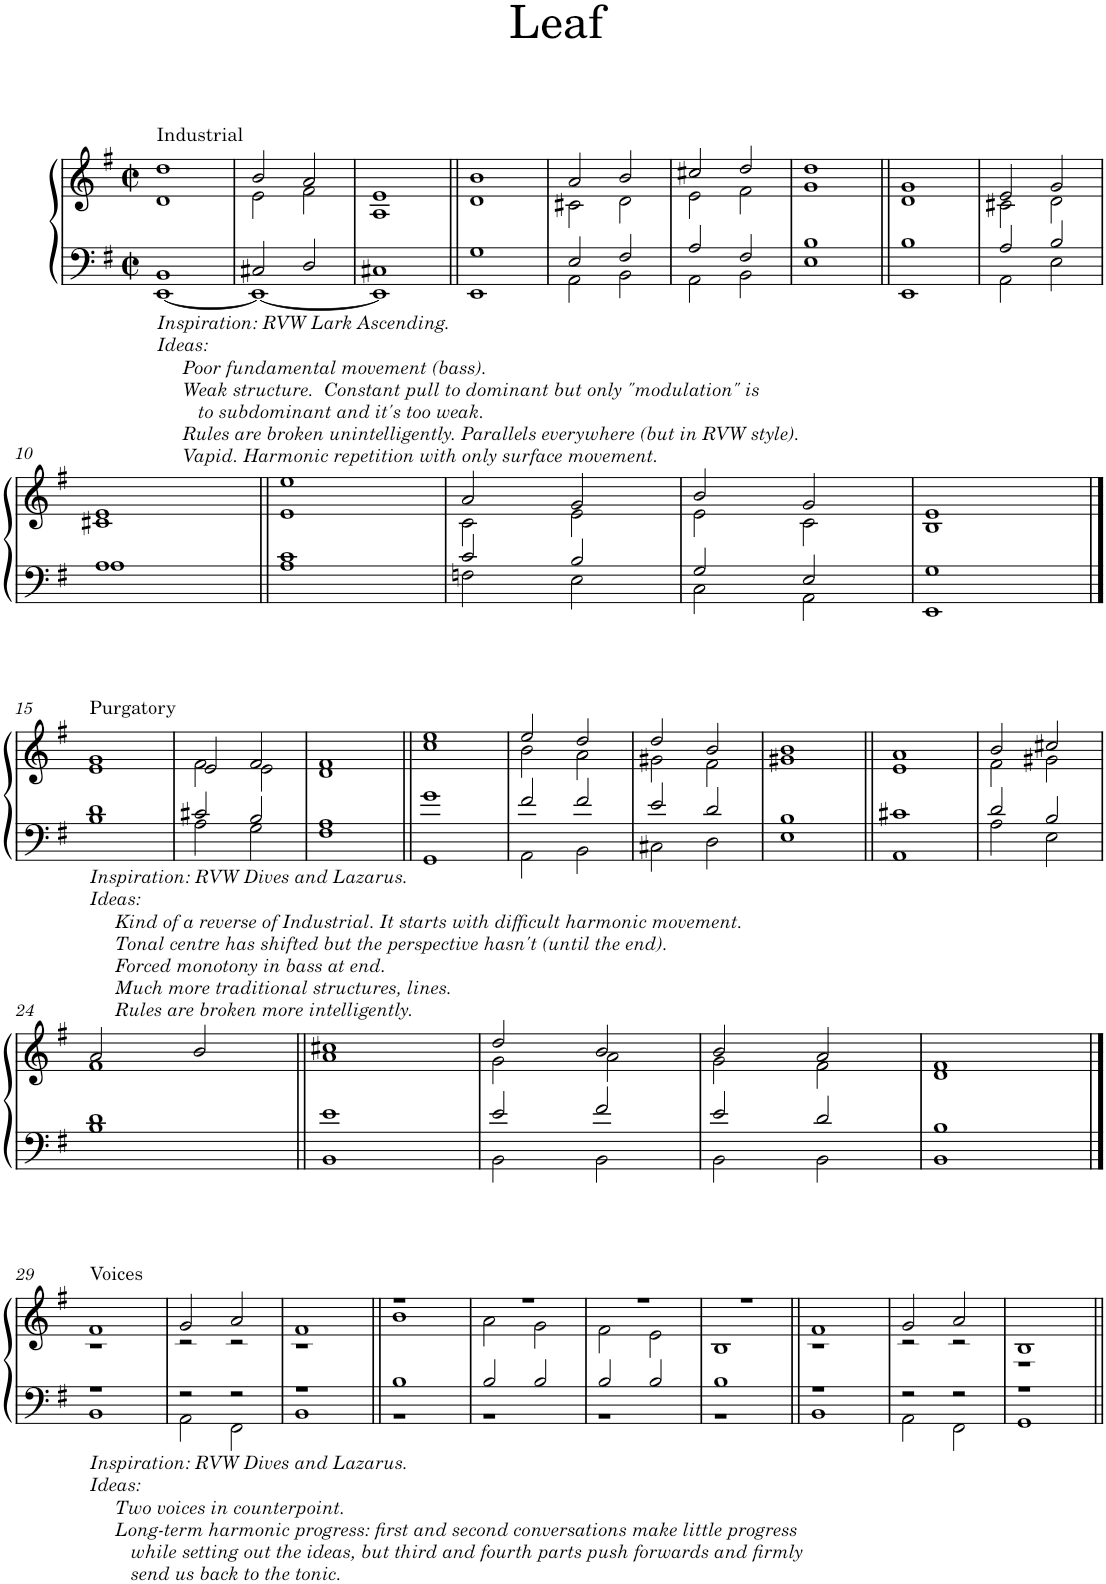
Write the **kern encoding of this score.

**kern	**kern
*part1	*part1
*staff2	*staff1
*I"Piano	*
*I'Pno.	*
*clefF4	*clefG2
*k[f#]	*k[f#]
*M2/2	*M2/2
*met(c|)	*met(c|)
=1	=1
*^	*^
!	!	!LO:TX:a:t=Industrial	!
!LO:TX:b:i:t=Inspiration&colon; RVW Lark Ascending.	!	!	!
!LO:TX:b:t=Ideas&colon;	!	!	!
!LO:TX:b:t=Poor fundamental movement (bass).	!	!	!
!LO:TX:b:t=Weak structure.  Constant pull to dominant but only "modulation" is	!	!	!
!LO:TX:b:t=to subdominant and it's too weak.	!	!	!
!LO:TX:b:t=Rules are broken unintelligently. Parallels everywhere (but in RVW style).	!	!	!
!LO:TX:b:t=Vapid. Harmonic repetition with only surface movement.	!	!	!
1BB	[1EE	1dd	1d
=2	=2	=2	=2
2C#X/	1EE_	2b/	2e\
2D/	.	2a/	2f#\
=3	=3	=3	=3
1C#X	1EE]	1e	1A
=4||	=4||	=4||	=4||
1G	1EE	1b	1d
=5	=5	=5	=5
2E/	2AA\	2a/	2c#X\
2F#/	2BB\	2b/	2d\
=6	=6	=6	=6
2A/	2AA\	2cc#X/	2e\
2F#/	2BB\	2dd/	2f#\
=7	=7	=7	=7
1B	1E	1dd	1g
=8||	=8||	=8||	=8||
1B	1EE	1g	1d
=9	=9	=9	=9
2A/	2AA\	2e/	2c#X\
2B/	2E\	2g/	2d\
!!LO:LB:g=z	!!
=10	=10	=10	=10
1A	1A	1e	1c#X
=11||	=11||	=11||	=11||
1c	1A	1ee	1e
=12	=12	=12	=12
2c/	2Fn\	2a/	2c\
2B/	2E\	2g/	2e\
=13	=13	=13	=13
2G/	2C\	2b/	2e\
2E/	2AA\	2g/	2c\
=14	=14	=14	=14
1G	1EE	1e	1B
!!LO:LB:g=z	!!
==15	==15	==15	==15
!	!	!LO:TX:a:t=Purgatory	!
!LO:TX:b:i:t=Inspiration&colon; RVW Dives and Lazarus.	!	!	!
!LO:TX:b:t=Ideas&colon;	!	!	!
!LO:TX:b:t=Kind of a reverse of Industrial. It starts with difficult harmonic movement.	!	!	!
!LO:TX:b:t=Tonal centre has shifted but the perspective hasn't (until the end).	!	!	!
!LO:TX:b:t=Forced monotony in bass at end.	!	!	!
!LO:TX:b:t=Much more traditional structures, lines.	!	!	!
!LO:TX:b:t=Rules are broken more intelligently.	!	!	!
1d	1B	1g	1e
=16	=16	=16	=16
2c#X/	2A\	2e/	2f#\
2B/	2G\	2f#/	2e\
=17	=17	=17	=17
1A	1F#	1f#	1d
=18||	=18||	=18||	=18||
1g	1GG	1ee	1cc
=19	=19	=19	=19
2f#/	2AA\	2ee/	2b\
2f#/	2BB\	2dd/	2a\
=20	=20	=20	=20
2e/	2C#X\	2dd/	2g#X\
2d/	2D\	2b/	2f#\
=21	=21	=21	=21
1B	1E	1b	1g#X
=22||	=22||	=22||	=22||
1c#X	1AA	1a	1e
=23	=23	=23	=23
2d/	2A\	2b/	2f#\
2B/	2E\	2cc#X/	2g#X\
!!LO:LB:g=z	!!
=24	=24	=24	=24
1d	1B	2a/	1f#
.	.	2b/	.
=25||	=25||	=25||	=25||
1e	1BB	1cc#X	1a
=26	=26	=26	=26
2e/	2BB\	2dd/	2g\
2f#/	2BB\	2b/	2a\
=27	=27	=27	=27
2e/	2BB\	2b/	2g\
2d/	2BB\	2a/	2f#\
=28	=28	=28	=28
1B	1BB	1f#	1d
!!LO:LB:g=z	!!
==29	==29	==29	==29
!	!	!LO:TX:a:t=Voices	!
!LO:TX:b:i:t=Inspiration&colon; RVW Dives and Lazarus.	!	!	!
!LO:TX:b:t=Ideas&colon;	!	!	!
!LO:TX:b:t=Two voices in counterpoint.	!	!	!
!LO:TX:b:t=Long-term harmonic progress&colon; first and second conversations make little progress	!	!	!
!LO:TX:b:t=while setting out the ideas, but third and fourth parts push forwards and firmly	!	!	!
!LO:TX:b:t=send us back to the tonic.	!	!	!
1r	1BB	1f#	1r
=30	=30	=30	=30
2r	2AA\	2g/	2r
2r	2FF#\	2a/	2r
=31	=31	=31	=31
1r	1BB	1f#	1r
=32||	=32||	=32||	=32||
1B	1r	1r	1b
=33	=33	=33	=33
2B/	1r	1r	2a\
2B/	.	.	2g\
=34	=34	=34	=34
2B/	1r	1r	2f#\
2B/	.	.	2e\
=35	=35	=35	=35
1B	1r	1r	1B
=36||	=36||	=36||	=36||
1r	1BB	1f#	1r
=37	=37	=37	=37
2r	2AA\	2g/	2r
2r	2FF#\	2a/	2r
=38	=38	=38	=38
1r	1GG	1B	1r
*v	*v	*	*
*	*v	*v
=||	=||
*-	*-
